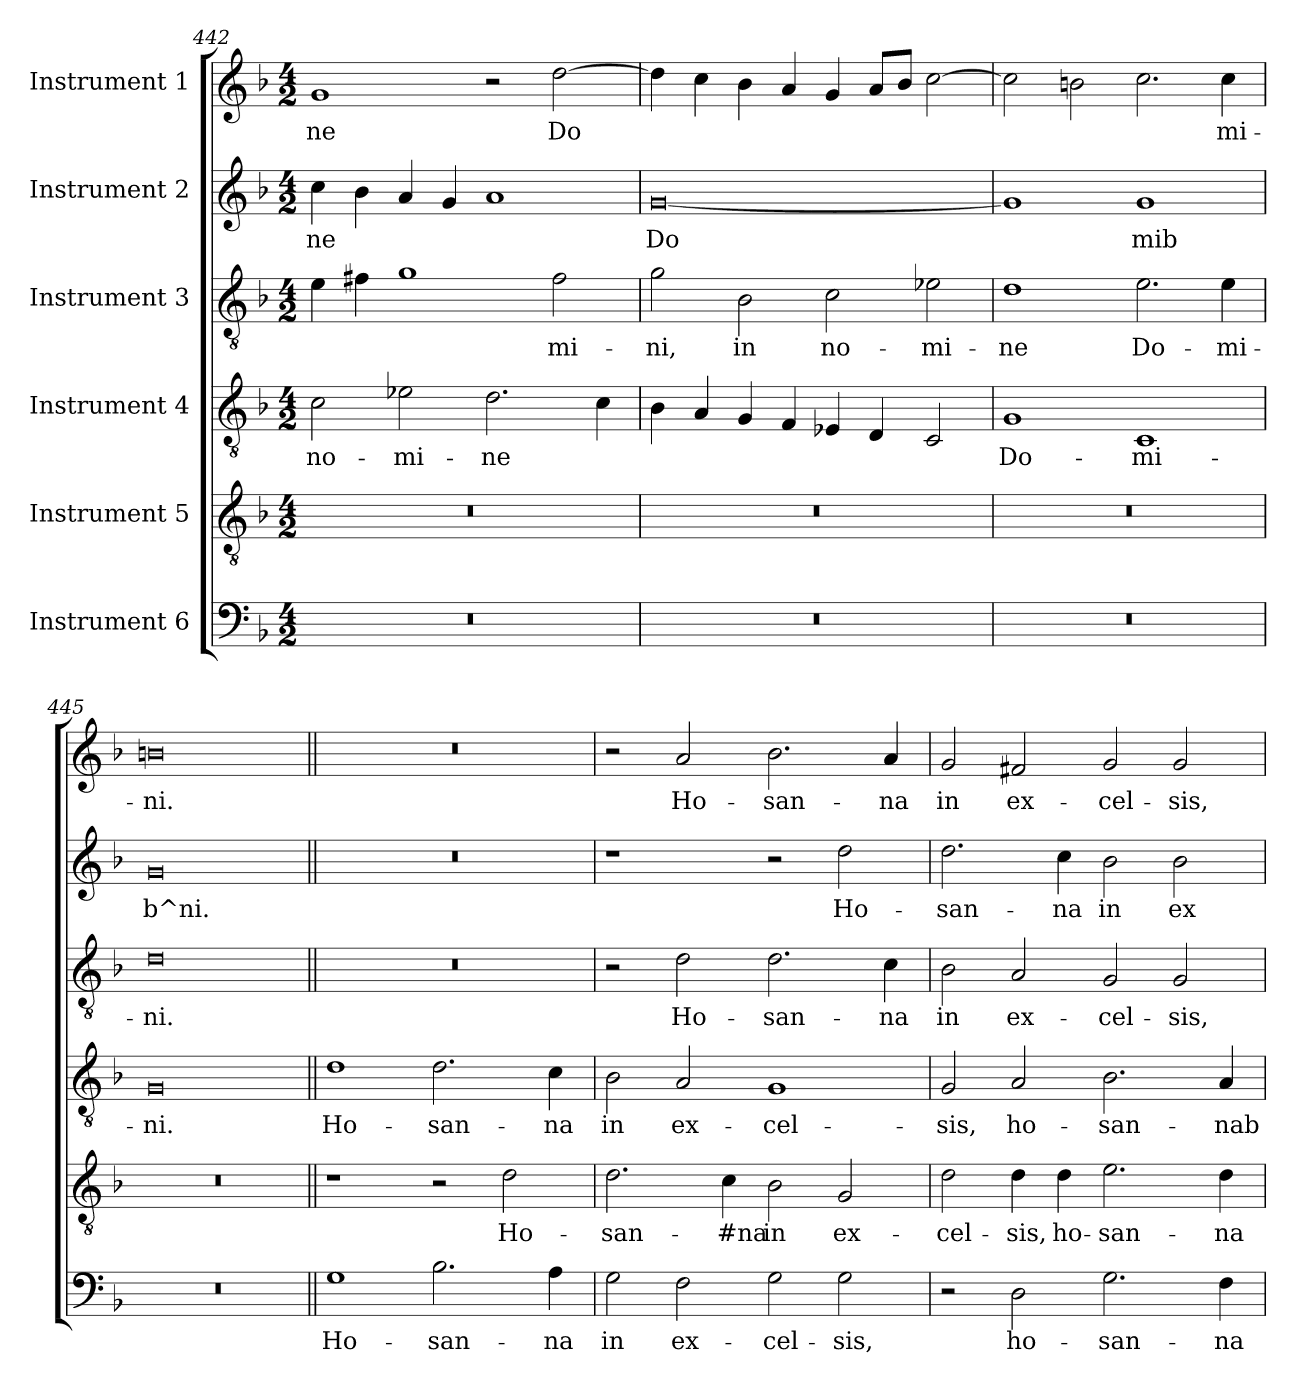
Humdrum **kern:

**kern	**text	**kern	**text	**kern	**text	**kern	**text	**kern	**text	**kern	**text
*part6	*part6	*part5	*part5	*part4	*part4	*part3	*part3	*part2	*part2	*part1	*part1
*staff6	*staff6	*staff5	*staff5	*staff4	*staff4	*staff3	*staff3	*staff2	*staff2	*staff1	*staff1
*I"Instrument 6	*	*I"Instrument 5	*	*I"Instrument 4	*	*I"Instrument 3	*	*I"Instrument 2	*	*I"Instrument 1	*
!!LO:PB:g=z
*clefF4	*	*clefGv2	*	*clefGv2	*	*clefGv2	*	*clefG2	*	*clefG2	*
*k[b-]	*	*k[b-]	*	*k[b-]	*	*k[b-]	*	*k[b-]	*	*k[b-]	*
*F:	*	*F:	*	*F:	*	*F:	*	*F:	*	*F:	*
*M4/2	*	*M4/2	*	*M4/2	*	*M4/2	*	*M4/2	*	*M4/2	*
=442	=442	=442	=442	=442	=442	=442	=442	=442	=442	=442	=442
!	!	!	!	!	!LO:LY:b:cj	!	!LO:LY:b:cj	!	!LO:LY:b:cj	!	!LO:LY:b:cj
0r	.	0r	.	2c\	no-	4e\	--	4cc\	-ne	1g	-ne
!	!	!	!	!	!	!	!LO:LY:b:cj	!	!LO:LY:b:cj	!	!
.	.	.	.	.	.	4f#\	--	4b-\	.	.	.
!	!	!	!	!	!LO:LY:b:cj	!	!LO:LY:b:cj	!	!LO:LY:b:cj	!	!
.	.	.	.	2e-\	-mi-	1g	--	4a/	.	.	.
!	!	!	!	!	!	!	!	!	!LO:LY:b:cj	!	!
.	.	.	.	.	.	.	.	4g/	.	.	.
!	!	!	!	!	!LO:LY:b:cj	!	!	!	!LO:LY:b:cj	!	!
.	.	.	.	2.d\	-ne	.	.	1a	.	2r	.
!	!	!	!	!	!	!	!LO:LY:b:cj	!	!	!	!LO:LY:b:cj
.	.	.	.	.	.	2f#\	-mi-	.	.	[>2dd\	Do-
!	!	!	!	!	!LO:LY:b:cj	!	!	!	!	!	!
.	.	.	.	4c\	.	.	.	.	.	.	.
=443	=443	=443	=443	=443	=443	=443	=443	=443	=443	=443	=443
!	!	!	!	!	!LO:LY:b:cj	!	!LO:LY:b:cj	!	!LO:LY:b:cj	!	!LO:LY:b:cj
0r	.	0r	.	4B-\	.	2g\	-ni,	[<0g	Do-	4dd\]	--
!	!	!	!	!	!LO:LY:b:cj	!	!	!	!	!	!LO:LY:b:cj
.	.	.	.	4A/	.	.	.	.	.	4cc\	--
!	!	!	!	!	!LO:LY:b:cj	!	!LO:LY:b:cj	!	!	!	!LO:LY:b:cj
.	.	.	.	4G/	.	2B-\	in	.	.	4b-\	--
!	!	!	!	!	!LO:LY:b:cj	!	!	!	!	!	!LO:LY:b:cj
.	.	.	.	4F/	.	.	.	.	.	4a/	--
!	!	!	!	!	!LO:LY:b:cj	!	!LO:LY:b:cj	!	!	!	!LO:LY:b:cj
.	.	.	.	4E-X/	.	2c\	no-	.	.	4g/	--
!	!	!	!	!	!LO:LY:b:cj	!	!	!	!	!	!LO:LY:b:cj
.	.	.	.	4D/	.	.	.	.	.	8a/L	--
!	!	!	!	!	!	!	!	!	!	!	!LO:LY:b:cj
.	.	.	.	.	.	.	.	.	.	8b-/J	--
!	!	!	!	!	!LO:LY:b:cj	!	!LO:LY:b:cj	!	!	!	!LO:LY:b:cj
.	.	.	.	2C/	.	2e-\	-mi-	.	.	[>2cc\	--
=444	=444	=444	=444	=444	=444	=444	=444	=444	=444	=444	=444
!	!	!	!	!	!LO:LY:b:cj	!	!LO:LY:b:cj	!	!LO:LY:b:cj	!	!LO:LY:b:cj
0r	.	0r	.	1G	Do-	1d	-ne	1g]	--	2cc\]	--
!	!	!	!	!	!	!	!	!	!	!	!LO:LY:b:cj
.	.	.	.	.	.	.	.	.	.	2b\	--
!	!	!	!	!	!LO:LY:b:cj	!	!LO:LY:b:cj	!	!LO:LY:b:cj	!	!LO:LY:b:cj
.	.	.	.	1C	-mi-	2.e\	Do-	1g	-mib	2.cc\	--
!	!	!	!	!	!	!	!LO:LY:b:cj	!	!	!	!LO:LY:b:cj
.	.	.	.	.	.	4e\	-mi-	.	.	4cc\	-mi-
=445	=445	=445	=445	=445	=445	=445	=445	=445	=445	=445	=445
!	!	!	!	!	!LO:LY:b:cj	!	!LO:LY:b:cj	!	!LO:LY:b:cj	!	!LO:LY:b:cj
0r	.	0r	.	0G	-ni.	0d	-ni.	0g	b^ni.	0bn	-ni.
=446||	=446||	=446||	=446||	=446||	=446||	=446||	=446||	=446||	=446||	=446||	=446||
!	!LO:LY:b:cj	!	!	!	!LO:LY:b:cj	!	!	!	!	!	!
1G	Ho-	1r	.	1d	Ho-	0r	.	0r	.	0r	.
!	!LO:LY:b:cj	!	!	!	!LO:LY:b:cj	!	!	!	!	!	!
2.B-\	-san-	2r	.	2.d\	-san-	.	.	.	.	.	.
!	!	!	!LO:LY:b:cj	!	!	!	!	!	!	!	!
.	.	2d\	Ho-	.	.	.	.	.	.	.	.
!	!LO:LY:b:cj	!	!	!	!LO:LY:b:cj	!	!	!	!	!	!
4A\	-na	.	.	4c\	-na	.	.	.	.	.	.
=447	=447	=447	=447	=447	=447	=447	=447	=447	=447	=447	=447
!	!LO:LY:b:cj	!	!LO:LY:b:cj	!	!LO:LY:b:cj	!	!	!	!	!	!
2G\	in	2.d\	-san-	2B-\	in	2r	.	1r	.	2r	.
!	!LO:LY:b:cj	!	!	!	!LO:LY:b:cj	!	!LO:LY:b:cj	!	!	!	!LO:LY:b:cj
2F\	ex-	.	.	2A/	ex-	2d\	Ho-	.	.	2a/	Ho-
!	!	!	!LO:LY:b:cj	!	!	!	!	!	!	!	!
.	.	4c\	-#na	.	.	.	.	.	.	.	.
!	!LO:LY:b:cj	!	!LO:LY:b:cj	!	!LO:LY:b:cj	!	!LO:LY:b:cj	!	!	!	!LO:LY:b:cj
2G\	-cel-	2B-\	in	1G	-cel-	2.d\	-san-	2r	.	2.b-\	-san-
!	!LO:LY:b:cj	!	!LO:LY:b:cj	!	!	!	!	!	!LO:LY:b:cj	!	!
2G\	-sis,	2G/	ex-	.	.	.	.	2dd\	Ho-	.	.
!	!	!	!	!	!	!	!LO:LY:b:cj	!	!	!	!LO:LY:b:cj
.	.	.	.	.	.	4c\	-na	.	.	4a/	-na
!!LO:PB:g=z
=448	=448	=448	=448	=448	=448	=448	=448	=448	=448	=448	=448
!	!	!	!LO:LY:b:cj	!	!LO:LY:b:cj	!	!LO:LY:b:cj	!	!LO:LY:b:cj	!	!LO:LY:b:cj
2r	.	2d\	-cel-	2G/	-sis,	2B-\	in	2.dd\	-san-	2g/	in
!	!LO:LY:b:cj	!	!LO:LY:b:cj	!	!LO:LY:b:cj	!	!LO:LY:b:cj	!	!	!	!LO:LY:b:cj
2D\	ho-	4d\	-sis,	2A/	ho-	2A/	ex-	.	.	2f#/	ex-
!	!	!	!LO:LY:b:cj	!	!	!	!	!	!LO:LY:b:cj	!	!
.	.	4d\	ho-	.	.	.	.	4cc\	-na	.	.
!	!LO:LY:b:cj	!	!LO:LY:b:cj	!	!LO:LY:b:cj	!	!LO:LY:b:cj	!	!LO:LY:b:cj	!	!LO:LY:b:cj
2.G\	-san-	2.e\	-san-	2.B-\	-san-	2G/	-cel-	2b-\	in	2g/	-cel-
!	!	!	!	!	!	!	!LO:LY:b:cj	!	!LO:LY:b:cj	!	!LO:LY:b:cj
.	.	.	.	.	.	2G/	-sis,	2b-\	ex-	2g/	-sis,
!	!LO:LY:b:cj	!	!LO:LY:b:cj	!	!LO:LY:b:cj	!	!	!	!	!	!
4F\	-na	4d\	-na	4A/	-nab	.	.	.	.	.	.
=	=	=	=	=	=	=	=	=	=	=	=
*-	*-	*-	*-	*-	*-	*-	*-	*-	*-	*-	*-
